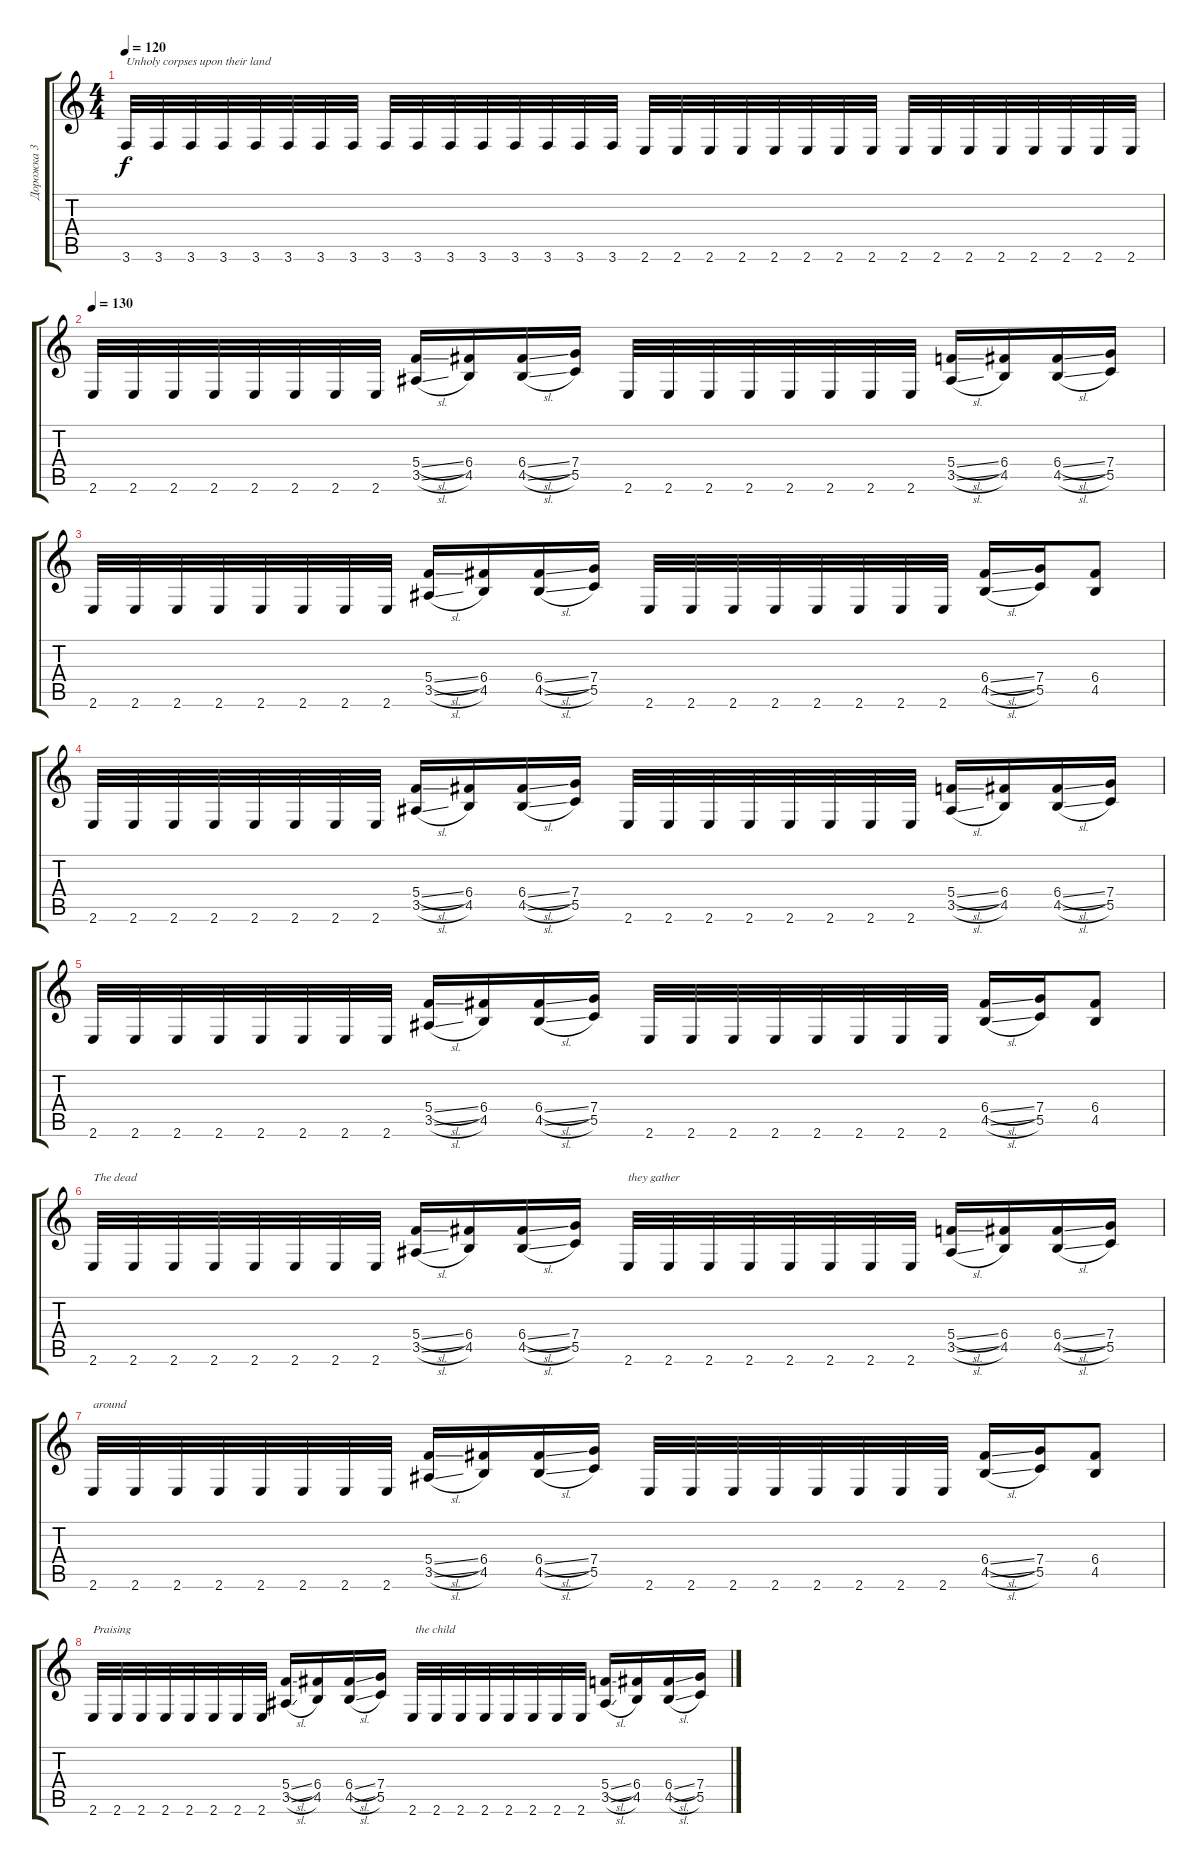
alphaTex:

\track ("Дорожка 3" "Дорожка 3") {instrument overdrivenguitar}
\staff {score tabs}
\tuning (D4 A3 F3 C3 G2 D2) {hide}
\ts (4 4)
\tempo 120
\clef g2
\ks c
3.6.32{txt "Unholy corpses upon their land" dy f} 3.6.32 3.6.32 3.6.32 3.6.32 3.6.32 3.6.32 3.6.32 3.6.32 3.6.32 3.6.32 3.6.32 3.6.32 3.6.32 3.6.32 3.6.32 2.6.32 2.6.32 2.6.32 2.6.32 2.6.32 2.6.32 2.6.32 2.6.32 2.6.32 2.6.32 2.6.32 2.6.32 2.6.32 2.6.32 2.6.32 2.6.32 |
\tempo 130
2.6.32 2.6.32 2.6.32 2.6.32 2.6.32 2.6.32 2.6.32 2.6.32 (5.4{sl} 3.5{sl}).16 (6.4 4.5).16 (6.4{sl} 4.5{sl}).16 (7.4 5.5).16 2.6.32 2.6.32 2.6.32 2.6.32 2.6.32 2.6.32 2.6.32 2.6.32 (5.4{sl} 3.5{sl}).16 (6.4 4.5).16 (6.4{sl} 4.5{sl}).16 (7.4 5.5).16 |
2.6.32 2.6.32 2.6.32 2.6.32 2.6.32 2.6.32 2.6.32 2.6.32 (5.4{sl} 3.5{sl}).16 (6.4 4.5).16 (6.4{sl} 4.5{sl}).16 (7.4 5.5).16 2.6.32 2.6.32 2.6.32 2.6.32 2.6.32 2.6.32 2.6.32 2.6.32 (6.4{sl} 4.5{sl}).16 (7.4 5.5).16 (6.4 4.5).8 |
2.6.32 2.6.32 2.6.32 2.6.32 2.6.32 2.6.32 2.6.32 2.6.32 (5.4{sl} 3.5{sl}).16 (6.4 4.5).16 (6.4{sl} 4.5{sl}).16 (7.4 5.5).16 2.6.32 2.6.32 2.6.32 2.6.32 2.6.32 2.6.32 2.6.32 2.6.32 (5.4{sl} 3.5{sl}).16 (6.4 4.5).16 (6.4{sl} 4.5{sl}).16 (7.4 5.5).16 |
2.6.32 2.6.32 2.6.32 2.6.32 2.6.32 2.6.32 2.6.32 2.6.32 (5.4{sl} 3.5{sl}).16 (6.4 4.5).16 (6.4{sl} 4.5{sl}).16 (7.4 5.5).16 2.6.32 2.6.32 2.6.32 2.6.32 2.6.32 2.6.32 2.6.32 2.6.32 (6.4{sl} 4.5{sl}).16 (7.4 5.5).16 (6.4 4.5).8 |
2.6.32{txt "The dead "} 2.6.32 2.6.32 2.6.32 2.6.32 2.6.32 2.6.32 2.6.32 (5.4{sl} 3.5{sl}).16 (6.4 4.5).16 (6.4{sl} 4.5{sl}).16 (7.4 5.5).16 2.6.32{txt "they gather "} 2.6.32 2.6.32 2.6.32 2.6.32 2.6.32 2.6.32 2.6.32 (5.4{sl} 3.5{sl}).16 (6.4 4.5).16 (6.4{sl} 4.5{sl}).16 (7.4 5.5).16 |
2.6.32{txt "around"} 2.6.32 2.6.32 2.6.32 2.6.32 2.6.32 2.6.32 2.6.32 (5.4{sl} 3.5{sl}).16 (6.4 4.5).16 (6.4{sl} 4.5{sl}).16 (7.4 5.5).16 2.6.32 2.6.32 2.6.32 2.6.32 2.6.32 2.6.32 2.6.32 2.6.32 (6.4{sl} 4.5{sl}).16 (7.4 5.5).16 (6.4 4.5).8 |
2.6.32{txt "Praising"} 2.6.32 2.6.32 2.6.32 2.6.32 2.6.32 2.6.32 2.6.32 (5.4{sl} 3.5{sl}).16 (6.4 4.5).16 (6.4{sl} 4.5{sl}).16 (7.4 5.5).16 2.6.32{txt " the child "} 2.6.32 2.6.32 2.6.32 2.6.32 2.6.32 2.6.32 2.6.32 (5.4{sl} 3.5{sl}).16 (6.4 4.5).16 (6.4{sl} 4.5{sl}).16 (7.4 5.5).16
